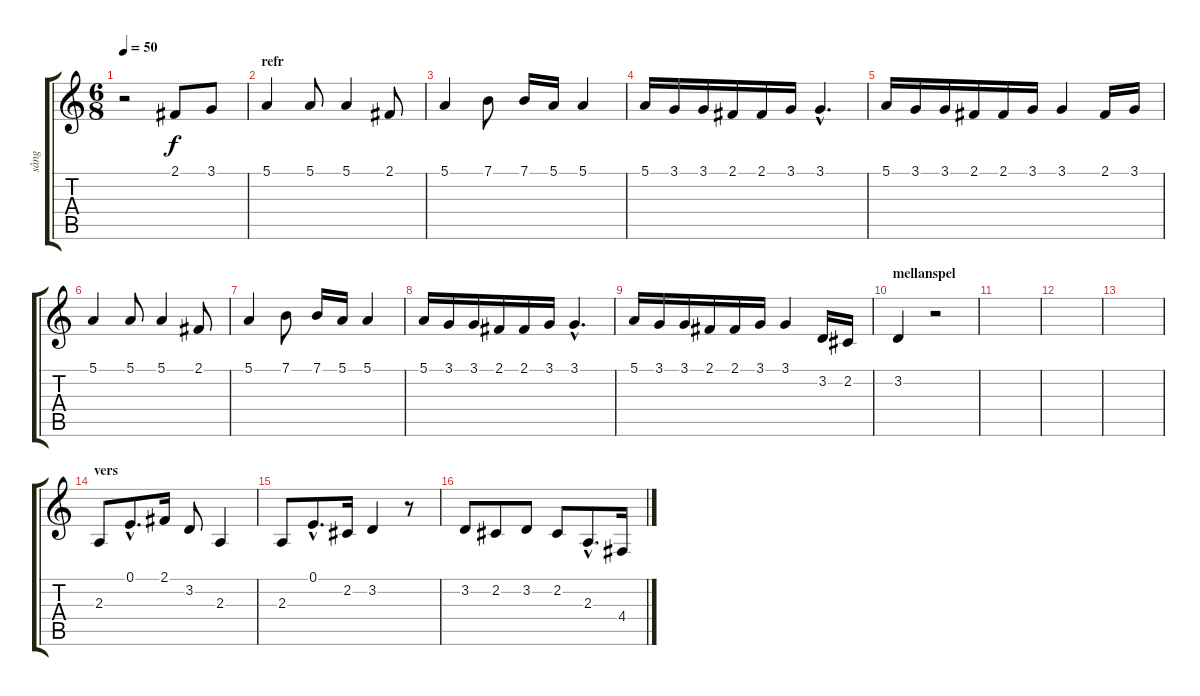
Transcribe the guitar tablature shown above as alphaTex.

\track ("sång" "sång") {instrument tenorsax}
\staff {score tabs}
\tuning (E4 B3 G3 D3 A2 E2) {hide}
\ts (6 8)
\tempo 50
\clef g2
\ks c
r.2{dy f} 2.1.8 3.1.8 |
\section ("" "refr")
5.1.4 5.1.8 5.1.4 2.1.8 |
5.1.4 7.1.8 7.1.16 5.1.16 5.1.4 |
5.1.16 3.1.16 3.1.16 2.1.16 2.1.16 3.1.16 3.1{hac}.4{d} |
5.1.16 3.1.16 3.1.16 2.1.16 2.1.16 3.1.16 3.1.4 2.1.16 3.1.16 |
5.1.4 5.1.8 5.1.4 2.1.8 |
5.1.4 7.1.8 7.1.16 5.1.16 5.1.4 |
5.1.16 3.1.16 3.1.16 2.1.16 2.1.16 3.1.16 3.1{hac}.4{d} |
5.1.16 3.1.16 3.1.16 2.1.16 2.1.16 3.1.16 3.1.4 3.2.16 2.2.16 |
\section ("" "mellanspel")
3.2.4 r.2 |
|
|
|
\section ("" "vers")
2.3.8 0.1{hac}.8{d} 2.1.16 3.2.8 2.3.4 |
2.3.8 0.1{hac}.8{d} 2.2.16 3.2.4 r.8 |
3.2.8 2.2.8 3.2.8 2.2.8 2.3{hac}.8{d} 4.4.16
